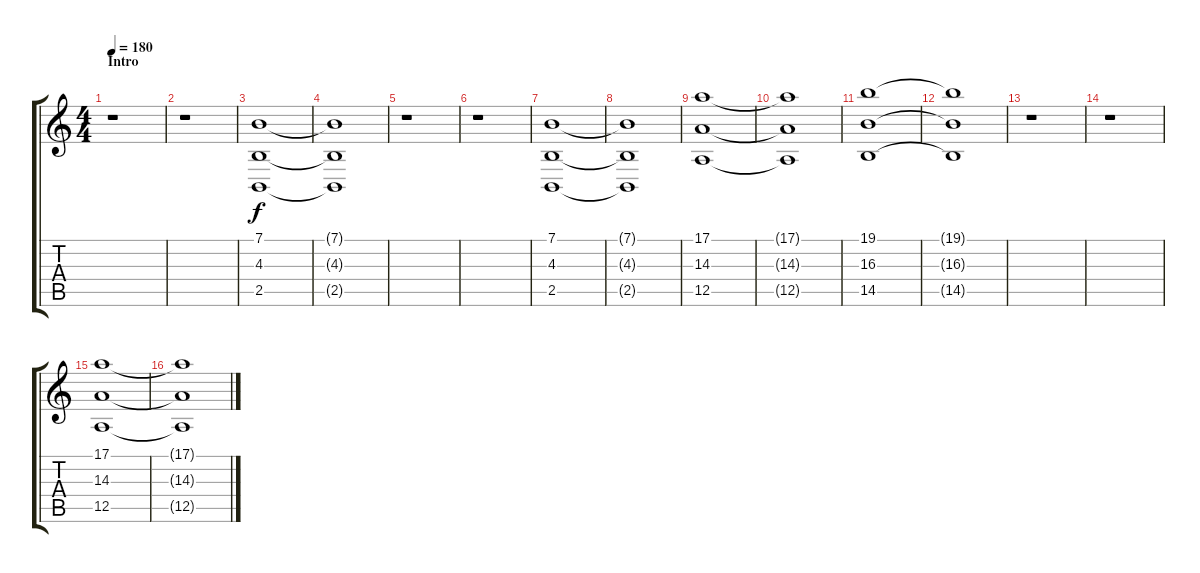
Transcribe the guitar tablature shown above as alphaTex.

\track "" {instrument stringensemble1}
\staff {score tabs}
\tuning (E4 B3 G3 D3 A2 E2) {hide}
\ts (4 4)
\section ("" "Intro")
\tempo 180
\clef g2
\ks c
r.1{dy f instrument stringensemble1} |
r.1 |
(7.1 4.3 2.5).1 |
(7.1{t} 4.3{t} 2.5{t}).1 |
r.1 |
r.1 |
(7.1 4.3 2.5).1 |
(7.1{t} 4.3{t} 2.5{t}).1 |
(17.1 14.3 12.5).1 |
(17.1{t} 14.3{t} 12.5{t}).1 |
(19.1 16.3 14.5).1 |
(19.1{t} 16.3{t} 14.5{t}).1 |
r.1 |
r.1 |
(17.1 14.3 12.5).1 |
(17.1{t} 14.3{t} 12.5{t}).1
